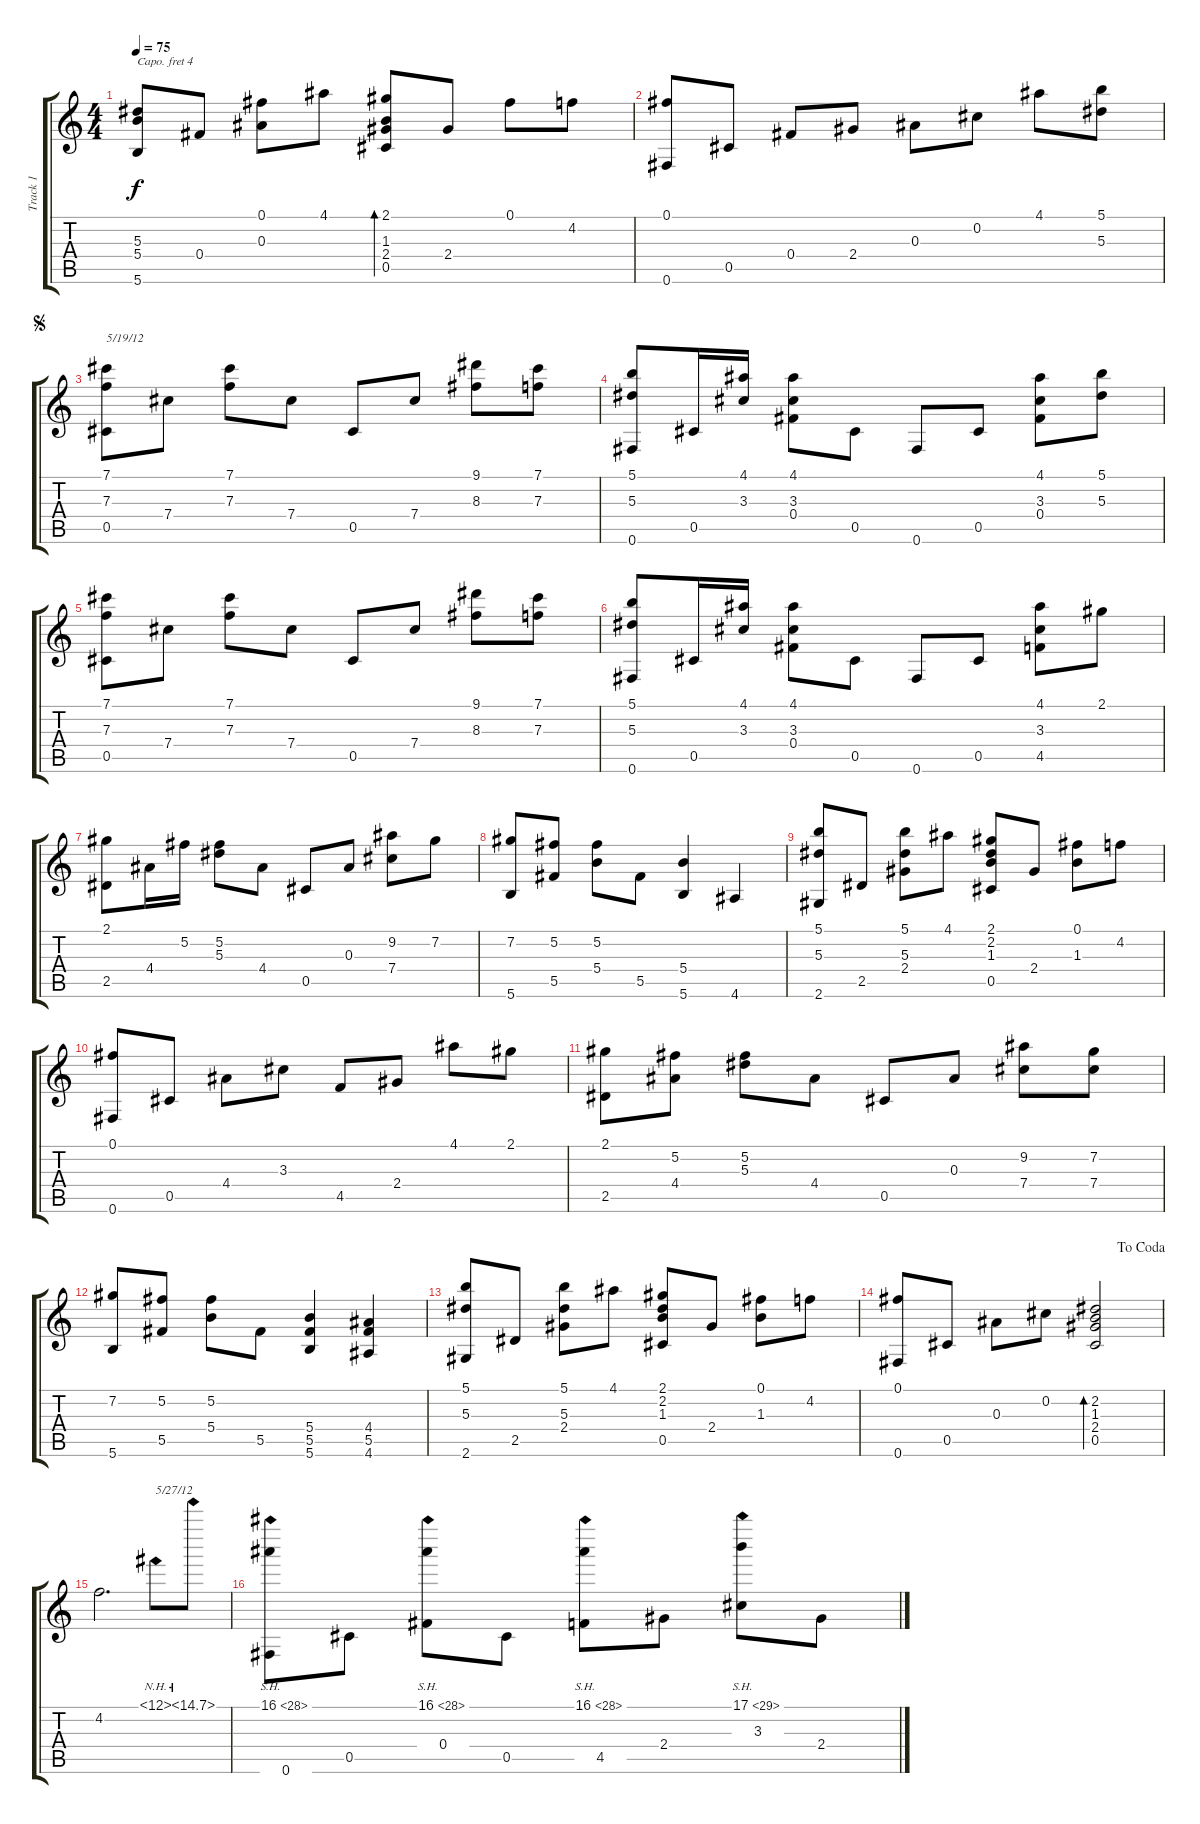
\track ("Track 1" "Track 1") {instrument acousticguitarsteel}
\staff {score tabs}
\capo 4
\tuning (D4 A3 Gb3 D3 A2 D2) {hide}
\ts (4 4)
\tempo 75
\clef g2
\ks c
(5.3 5.4 5.6).8{dy f} 0.4.8 (0.1 0.3).8 4.1.8 (2.1 1.3 2.4 0.5).8{bd 240} 2.4.8 0.1.8 4.2.8 |
(0.1 0.6).8 0.5.8 0.4.8 2.4.8 0.3.8 0.2.8 4.1.8 (5.1 5.3).8 |
\jump segno
(7.1 7.3 0.5).8{txt "5/19/12"} 7.4.8 (7.1 7.3).8 7.4.8 0.5.8 7.4.8 (9.1 8.3).8 (7.1 7.3).8 |
(5.1 5.3 0.6).8 0.5.16 (4.1 3.3).16 (4.1 3.3 0.4).8 0.5.8 0.6.8 0.5.8 (4.1 3.3 0.4).8 (5.1 5.3).8 |
(7.1 7.3 0.5).8 7.4.8 (7.1 7.3).8 7.4.8 0.5.8 7.4.8 (9.1 8.3).8 (7.1 7.3).8 |
(5.1 5.3 0.6).8 0.5.16 (4.1 3.3).16 (4.1 3.3 0.4).8 0.5.8 0.6.8 0.5.8 (4.1 3.3 4.5).8 2.1.8 |
(2.1 2.5).8 4.4.16 5.2.16 (5.2 5.3).8 4.4.8 0.5.8 0.3.8 (9.2 7.4).8 7.2.8 |
(7.2 5.6).8 (5.2 5.5).8 (5.2 5.4).8 5.5.8 (5.4 5.6).4 4.6.4 |
(5.1 5.3 2.6).8 2.5.8 (5.1 5.3 2.4).8 4.1.8 (2.1 2.2 1.3 0.5).8 2.4.8 (0.1 1.3).8 4.2.8 |
(0.1 0.6).8 0.5.8 4.4.8 3.3.8 4.5.8 2.4.8 4.1.8 2.1.8 |
(2.1 2.5).8 (5.2 4.4).8 (5.2 5.3).8 4.4.8 0.5.8 0.3.8 (9.2 7.4).8 (7.2 7.4).8 |
(7.2 5.6).8 (5.2 5.5).8 (5.2 5.4).8 5.5.8 (5.4 5.5 5.6).4 (4.4 5.5 4.6).4 |
(5.1 5.3 2.6).8 2.5.8 (5.1 5.3 2.4).8 4.1.8 (2.1 2.2 1.3 0.5).8 2.4.8 (0.1 1.3).8 4.2.8 |
\jump dacoda
(0.1 0.6).8 0.5.8 0.3.8 0.2.8 (2.2 1.3 2.4 0.5).2{bd 240} |
4.2.2{d} 12.1{nh}.8{txt "5/27/12"} 14.1{nh}.8 |
(16.1{sh 12} 0.6).8 0.5.8 (16.1{sh 12} 0.4).8 0.5.8 (16.1{sh 12} 4.5).8 2.4.8 (17.1{sh 12} 3.3).8 2.4.8
